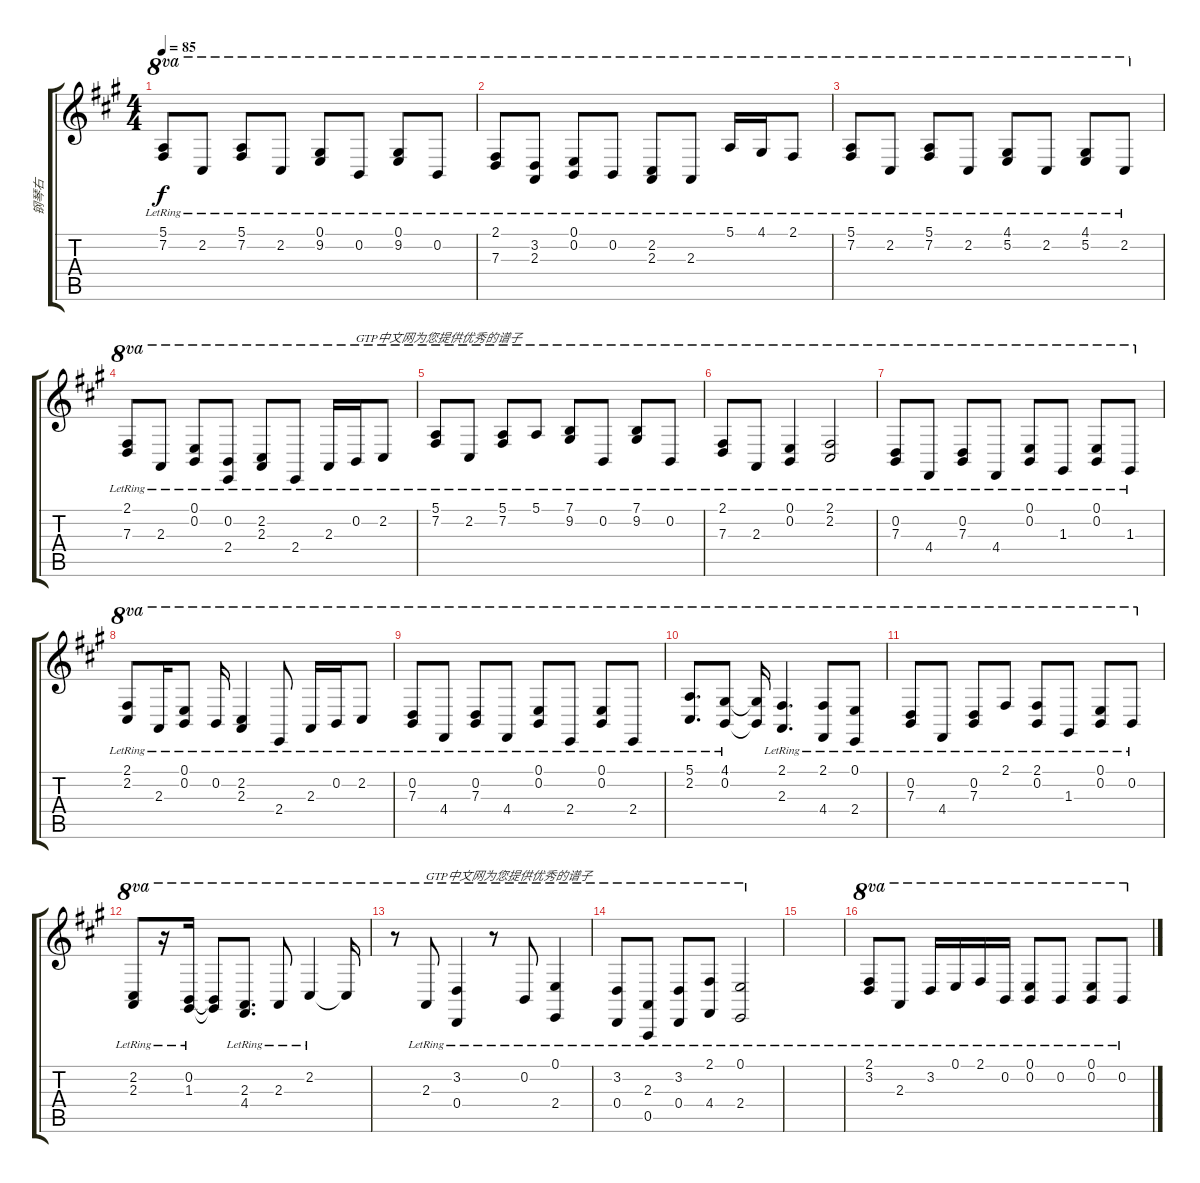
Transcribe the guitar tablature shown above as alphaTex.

\track ("钢琴右" "钢琴右") {instrument acousticgrandpiano}
\staff {score tabs}
\tuning (E4 B3 G3 D3 A2 E2) {hide}
\ts (4 4)
\tempo 85
\clef g2
\ks a
(5.1{lr} 7.2{lr}).8{ot 8va dy f} 2.2{lr}.8{ot 8va} (5.1{lr} 7.2{lr}).8{ot 8va} 2.2{lr}.8{ot 8va} (0.1{lr} 9.2{lr}).8{ot 8va} 0.2{lr}.8{ot 8va} (0.1{lr} 9.2{lr}).8{ot 8va} 0.2{lr}.8{ot 8va} |
(2.1{lr} 7.3{lr}).8{ot 8va} (3.2{lr} 2.3{lr}).8{ot 8va} (0.1{lr} 0.2{lr}).8{ot 8va} 0.2{lr}.8{ot 8va} (2.2{lr} 2.3{lr}).8{ot 8va} 2.3{lr}.8{ot 8va} 5.1{lr}.16{ot 8va} 4.1{lr}.16{ot 8va} 2.1{lr}.8{ot 8va} |
(5.1{lr} 7.2{lr}).8{ot 8va} 2.2{lr}.8{ot 8va} (5.1{lr} 7.2{lr}).8{ot 8va} 2.2{lr}.8{ot 8va} (4.1{lr} 5.2{lr}).8{ot 8va} 2.2{lr}.8{ot 8va} (4.1{lr} 5.2{lr}).8{ot 8va} 2.2{lr}.8{ot 8va} |
(2.1{lr} 7.3{lr}).8{ot 8va} 2.3{lr}.8{ot 8va} (0.1{lr} 0.2{lr}).8{ot 8va} (0.2{lr} 2.4{lr}).8{ot 8va} (2.2{lr} 2.3{lr}).8{ot 8va} 2.4{lr}.8{ot 8va} 2.3{lr}.16{ot 8va} 0.2{lr}.16{ot 8va txt "GTP中文网为您提供优秀的谱子"} 2.2{lr}.8{ot 8va} |
(5.1{lr} 7.2{lr}).8{ot 8va} 2.2{lr}.8{ot 8va} (5.1{lr} 7.2{lr}).8{ot 8va} 5.1{lr}.8{ot 8va} (7.1{lr} 9.2{lr}).8{ot 8va} 0.2{lr}.8{ot 8va} (7.1{lr} 9.2{lr}).8{ot 8va} 0.2{lr}.8{ot 8va} |
(2.1{lr} 7.3{lr}).8{ot 8va} 2.3{lr}.8{ot 8va} (0.1{lr} 0.2{lr}).4{ot 8va} (2.1{lr} 2.2{lr}).2{ot 8va} |
(0.2{lr} 7.3{lr}).8{ot 8va} 4.4{lr}.8{ot 8va} (0.2{lr} 7.3{lr}).8{ot 8va} 4.4{lr}.8{ot 8va} (0.1{lr} 0.2{lr}).8{ot 8va} 1.3{lr}.8{ot 8va} (0.1{lr} 0.2{lr}).8{ot 8va} 1.3{lr}.8{ot 8va} |
(2.1{lr} 2.2{lr}).8{ot 8va} 2.3{lr}.16{ot 8va} (0.1{lr} 0.2{lr}).8{ot 8va} 0.2{lr}.16{ot 8va} (2.2{lr} 2.3{lr}).4{ot 8va} 2.4{lr}.8{ot 8va} 2.3{lr}.16{ot 8va} 0.2{lr}.16{ot 8va} 2.2{lr}.8{ot 8va} |
(0.2{lr} 7.3{lr}).8{ot 8va} 4.4{lr}.8{ot 8va} (0.2{lr} 7.3{lr}).8{ot 8va} 4.4{lr}.8{ot 8va} (0.1{lr} 0.2{lr}).8{ot 8va} 2.4{lr}.8{ot 8va} (0.1{lr} 0.2{lr}).8{ot 8va} 2.4{lr}.8{ot 8va} |
(5.1{lr} 2.2{lr}).8{d ot 8va} (4.1{lr} 0.2{lr}).8{ot 8va} (4.1{t} 0.2{t}).16{ot 8va} (2.1{lr} 2.3{lr}).4{d ot 8va} (2.1{lr} 4.4{lr}).8{ot 8va} (0.1{lr} 2.4{lr}).8{ot 8va} |
(0.2{lr} 7.3{lr}).8{ot 8va} 4.4{lr}.8{ot 8va} (0.2{lr} 7.3{lr}).8{ot 8va} 2.1{lr}.8{ot 8va} (2.1{lr} 0.2{lr}).8{ot 8va} 1.3{lr}.8{ot 8va} (0.1{lr} 0.2{lr}).8{ot 8va} 0.2{lr}.8{ot 8va} |
(2.2{lr} 2.3{lr}).8{ot 8va} r.16{ot 8va} (0.2{lr} 1.3{lr}).16{ot 8va} (0.2{t} 1.3{t}).8{ot 8va} (2.3{lr} 4.4{lr}).8{d ot 8va} 2.3{lr}.8{ot 8va} 2.2{lr}.4{ot 8va} 2.2{t}.16{ot 8va} |
r.8{ot 8va} 2.3{lr}.8{ot 8va txt "GTP中文网为您提供优秀的谱子"} (3.2{lr} 0.4{lr}).4{ot 8va} r.8{ot 8va} 0.2{lr}.8{ot 8va} (0.1{lr} 2.4{lr}).4{ot 8va} |
(3.2{lr} 0.4{lr}).8{ot 8va} (2.3{lr} 0.5{lr}).8{ot 8va} (3.2{lr} 0.4{lr}).8{ot 8va} (2.1{lr} 4.4{lr}).8{ot 8va} (0.1{lr} 2.4{lr}).2{ot 8va} |
|
(2.1{lr} 3.2{lr}).8{ot 8va} 2.3{lr}.8{ot 8va} 3.2{lr}.16{ot 8va} 0.1{lr}.16{ot 8va} 2.1{lr}.16{ot 8va} 0.2{lr}.16{ot 8va} (0.1{lr} 0.2{lr}).8{ot 8va} 0.2{lr}.8{ot 8va} (0.1{lr} 0.2{lr}).8{ot 8va} 0.2{lr}.8{ot 8va}
